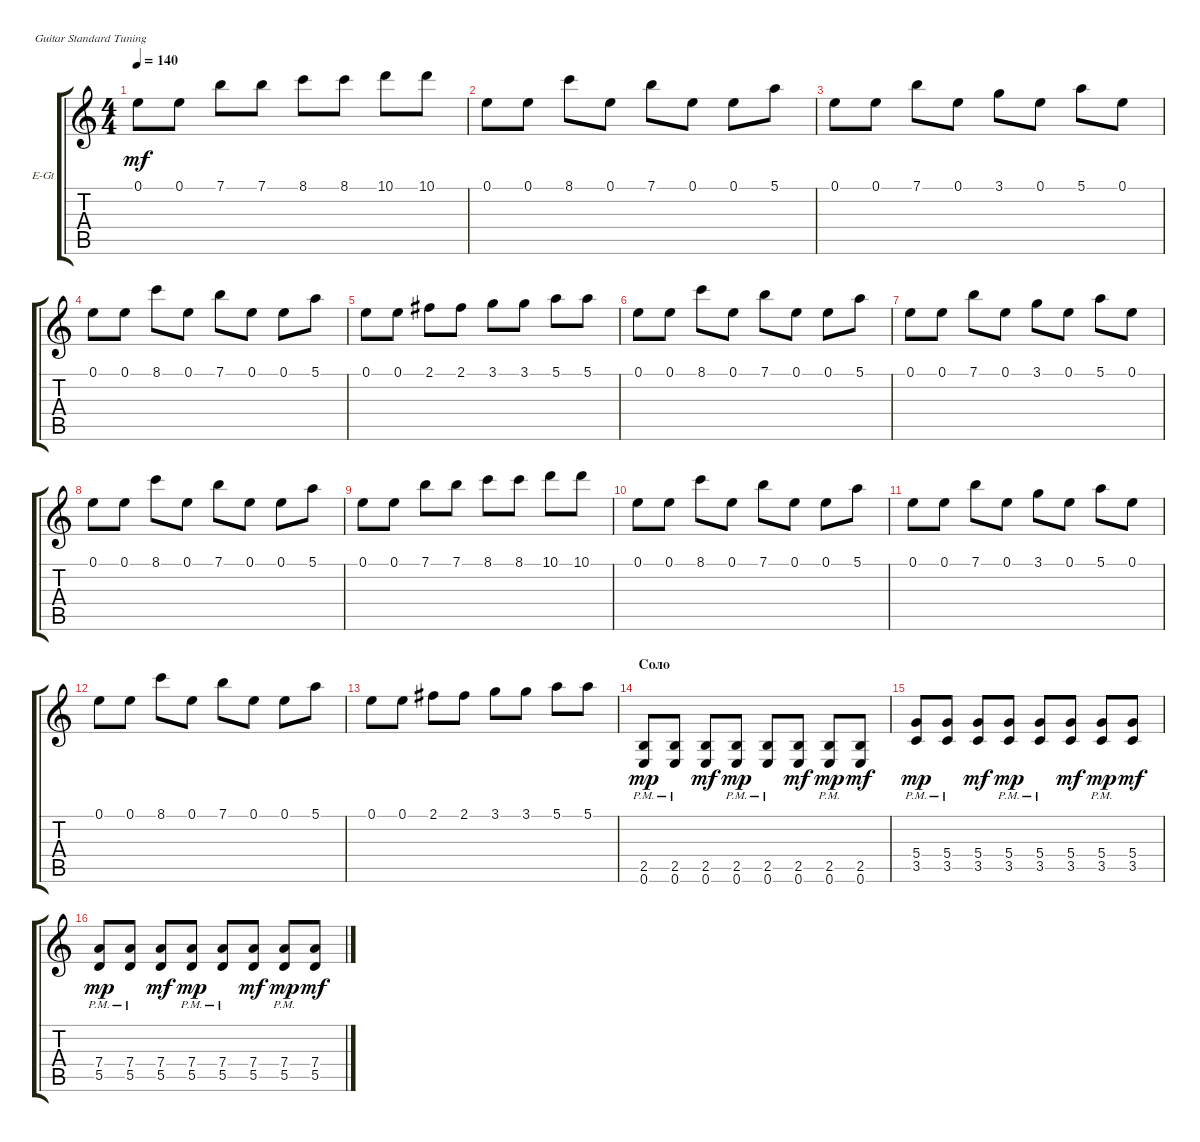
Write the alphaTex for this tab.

\defaultSystemsLayout 4
\bracketExtendMode groupsimilarinstruments
\firstSystemTrackNameOrientation horizontal
\otherSystemsTrackNameOrientation horizontal
\track ("Electric Guitar" "E-Gt") {instrument overdrivenguitar}
\staff {score tabs}
\tuning (E4 B3 G3 D3 A2 E2)
\ts (4 4)
\tempo 140
\clef g2
\scale
0.333333
\ks c
0.1.8{dy mf} 0.1.8 7.1.8 7.1.8 8.1.8 8.1.8 10.1.8 10.1.8 |
\scale
0.333333 0.1.8 0.1.8 8.1.8 0.1.8 7.1.8 0.1.8 0.1.8 5.1.8 |
\scale
0.333333 0.1.8 0.1.8 7.1.8 0.1.8 3.1.8 0.1.8 5.1.8 0.1.8 |
\scale
0.333333 0.1.8 0.1.8 8.1.8 0.1.8 7.1.8 0.1.8 0.1.8 5.1.8 |
\scale
0.333333 0.1.8 0.1.8 2.1.8 2.1.8 3.1.8 3.1.8 5.1.8 5.1.8 |
\scale
0.333333 0.1.8 0.1.8 8.1.8 0.1.8 7.1.8 0.1.8 0.1.8 5.1.8 |
\scale
0.333333 0.1.8 0.1.8 7.1.8 0.1.8 3.1.8 0.1.8 5.1.8 0.1.8 |
\scale
0.333333 0.1.8 0.1.8 8.1.8 0.1.8 7.1.8 0.1.8 0.1.8 5.1.8 |
\scale
0.333333 0.1.8 0.1.8 7.1.8 7.1.8 8.1.8 8.1.8 10.1.8 10.1.8 |
\scale
0.333333 0.1.8 0.1.8 8.1.8 0.1.8 7.1.8 0.1.8 0.1.8 5.1.8 |
\scale
0.333333 0.1.8 0.1.8 7.1.8 0.1.8 3.1.8 0.1.8 5.1.8 0.1.8 |
\scale
0.333333 0.1.8 0.1.8 8.1.8 0.1.8 7.1.8 0.1.8 0.1.8 5.1.8 |
0.1.8 0.1.8 2.1.8 2.1.8 3.1.8 3.1.8 5.1.8 5.1.8 |
\section ("" "Соло")
(0.6{pm} 2.5{pm}).8{dy mp} (0.6{pm} 2.5{pm}).8 (0.6 2.5).8{dy mf} (0.6{pm} 2.5{pm}).8{dy mp} (0.6{pm} 2.5{pm}).8 (0.6 2.5).8{dy mf} (0.6{pm} 2.5{pm}).8{dy mp} (0.6 2.5).8{dy mf} |
(3.5{pm} 5.4).8{dy mp} (3.5{pm} 5.4).8 (3.5 5.4).8{dy mf} (3.5{pm} 5.4).8{dy mp} (3.5{pm} 5.4).8 (3.5 5.4).8{dy mf} (3.5{pm} 5.4).8{dy mp} (3.5 5.4).8{dy mf} |
(5.5{pm} 7.4).8{dy mp} (5.5{pm} 7.4).8 (5.5 7.4).8{dy mf} (5.5{pm} 7.4).8{dy mp} (5.5{pm} 7.4).8 (5.5 7.4).8{dy mf} (5.5{pm} 7.4).8{dy mp} (5.5 7.4).8{dy mf}
